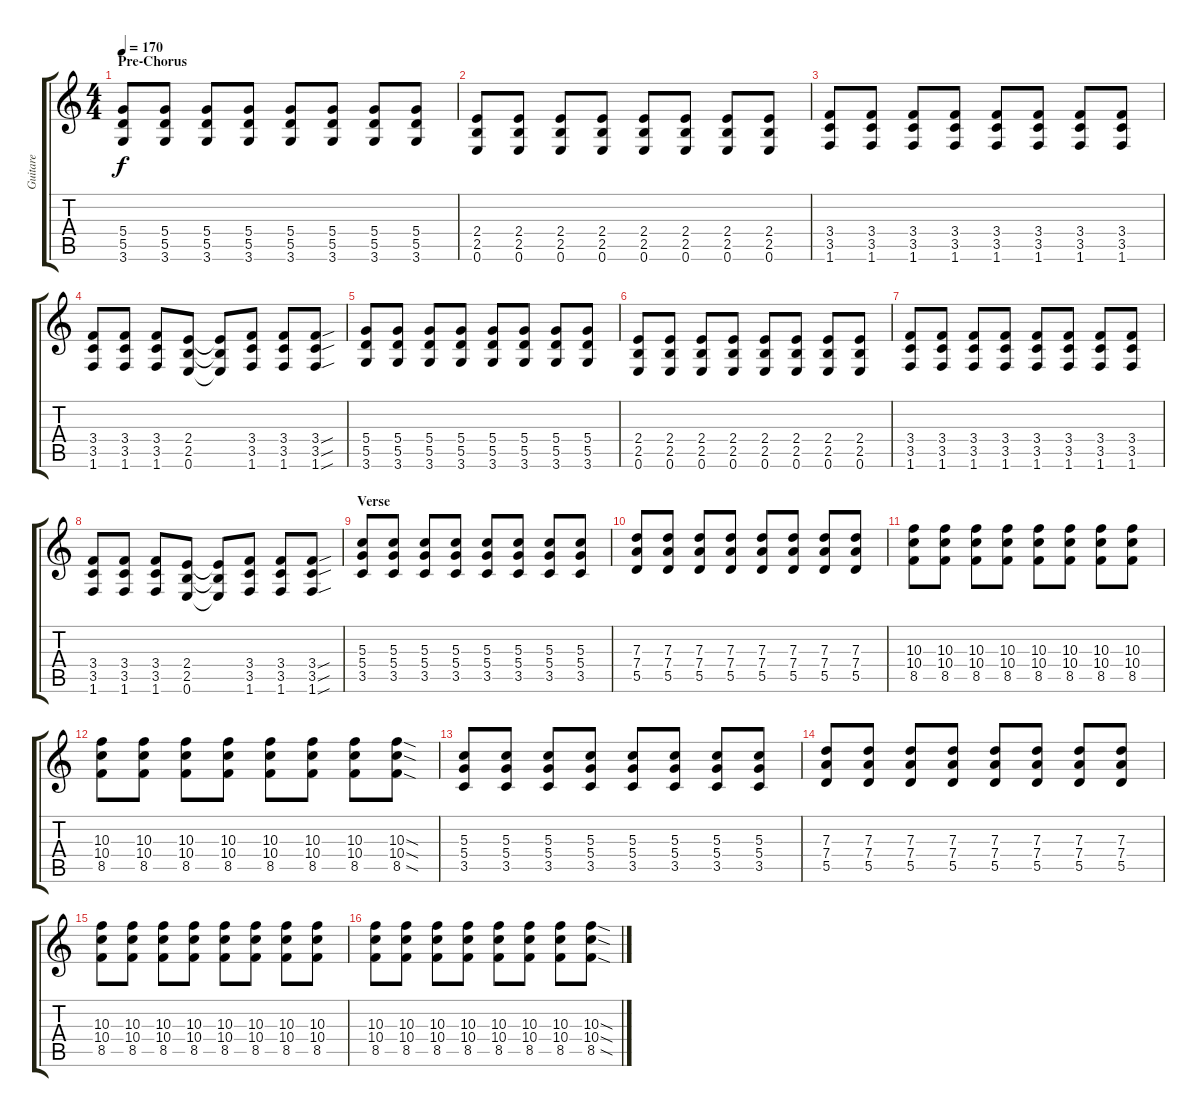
\track ("Guitare" "Guitare") {instrument distortionguitar}
\staff {score tabs}
\tuning (E4 B3 G3 D3 A2 E2) {hide}
\ts (4 4)
\section ("" "Pre-Chorus")
\tempo 170
\clef g2
\ks c
(5.4 5.5 3.6).8{dy f} (5.4 5.5 3.6).8 (5.4 5.5 3.6).8 (5.4 5.5 3.6).8 (5.4 5.5 3.6).8 (5.4 5.5 3.6).8 (5.4 5.5 3.6).8 (5.4 5.5 3.6).8 |
(2.4 2.5 0.6).8 (2.4 2.5 0.6).8 (2.4 2.5 0.6).8 (2.4 2.5 0.6).8 (2.4 2.5 0.6).8 (2.4 2.5 0.6).8 (2.4 2.5 0.6).8 (2.4 2.5 0.6).8 |
(3.4 3.5 1.6).8 (3.4 3.5 1.6).8 (3.4 3.5 1.6).8 (3.4 3.5 1.6).8 (3.4 3.5 1.6).8 (3.4 3.5 1.6).8 (3.4 3.5 1.6).8 (3.4 3.5 1.6).8 |
(3.4 3.5 1.6).8 (3.4 3.5 1.6).8 (3.4 3.5 1.6).8 (2.4 2.5 0.6).8 (2.4{t} 2.5{t} 0.6{t}).8 (3.4 3.5 1.6).8 (3.4 3.5 1.6).8 (3.4{sou} 3.5{sou} 1.6{sou}).8 |
(5.4 5.5 3.6).8 (5.4 5.5 3.6).8 (5.4 5.5 3.6).8 (5.4 5.5 3.6).8 (5.4 5.5 3.6).8 (5.4 5.5 3.6).8 (5.4 5.5 3.6).8 (5.4 5.5 3.6).8 |
(2.4 2.5 0.6).8 (2.4 2.5 0.6).8 (2.4 2.5 0.6).8 (2.4 2.5 0.6).8 (2.4 2.5 0.6).8 (2.4 2.5 0.6).8 (2.4 2.5 0.6).8 (2.4 2.5 0.6).8 |
(3.4 3.5 1.6).8 (3.4 3.5 1.6).8 (3.4 3.5 1.6).8 (3.4 3.5 1.6).8 (3.4 3.5 1.6).8 (3.4 3.5 1.6).8 (3.4 3.5 1.6).8 (3.4 3.5 1.6).8 |
(3.4 3.5 1.6).8 (3.4 3.5 1.6).8 (3.4 3.5 1.6).8 (2.4 2.5 0.6).8 (2.4{t} 2.5{t} 0.6{t}).8 (3.4 3.5 1.6).8 (3.4 3.5 1.6).8 (3.4{sou} 3.5{sou} 1.6{sou}).8 |
\section ("" "Verse")
(5.3 5.4 3.5).8 (5.3 5.4 3.5).8 (5.3 5.4 3.5).8 (5.3 5.4 3.5).8 (5.3 5.4 3.5).8 (5.3 5.4 3.5).8 (5.3 5.4 3.5).8 (5.3 5.4 3.5).8 |
(7.3 7.4 5.5).8 (7.3 7.4 5.5).8 (7.3 7.4 5.5).8 (7.3 7.4 5.5).8 (7.3 7.4 5.5).8 (7.3 7.4 5.5).8 (7.3 7.4 5.5).8 (7.3 7.4 5.5).8 |
(10.3 10.4 8.5).8 (10.3 10.4 8.5).8 (10.3 10.4 8.5).8 (10.3 10.4 8.5).8 (10.3 10.4 8.5).8 (10.3 10.4 8.5).8 (10.3 10.4 8.5).8 (10.3 10.4 8.5).8 |
(10.3 10.4 8.5).8 (10.3 10.4 8.5).8 (10.3 10.4 8.5).8 (10.3 10.4 8.5).8 (10.3 10.4 8.5).8 (10.3 10.4 8.5).8 (10.3 10.4 8.5).8 (10.3{sod} 10.4{sod} 8.5{sod}).8 |
(5.3 5.4 3.5).8 (5.3 5.4 3.5).8 (5.3 5.4 3.5).8 (5.3 5.4 3.5).8 (5.3 5.4 3.5).8 (5.3 5.4 3.5).8 (5.3 5.4 3.5).8 (5.3 5.4 3.5).8 |
(7.3 7.4 5.5).8 (7.3 7.4 5.5).8 (7.3 7.4 5.5).8 (7.3 7.4 5.5).8 (7.3 7.4 5.5).8 (7.3 7.4 5.5).8 (7.3 7.4 5.5).8 (7.3 7.4 5.5).8 |
(10.3 10.4 8.5).8 (10.3 10.4 8.5).8 (10.3 10.4 8.5).8 (10.3 10.4 8.5).8 (10.3 10.4 8.5).8 (10.3 10.4 8.5).8 (10.3 10.4 8.5).8 (10.3 10.4 8.5).8 |
(10.3 10.4 8.5).8 (10.3 10.4 8.5).8 (10.3 10.4 8.5).8 (10.3 10.4 8.5).8 (10.3 10.4 8.5).8 (10.3 10.4 8.5).8 (10.3 10.4 8.5).8 (10.3{sod} 10.4{sod} 8.5{sod}).8
